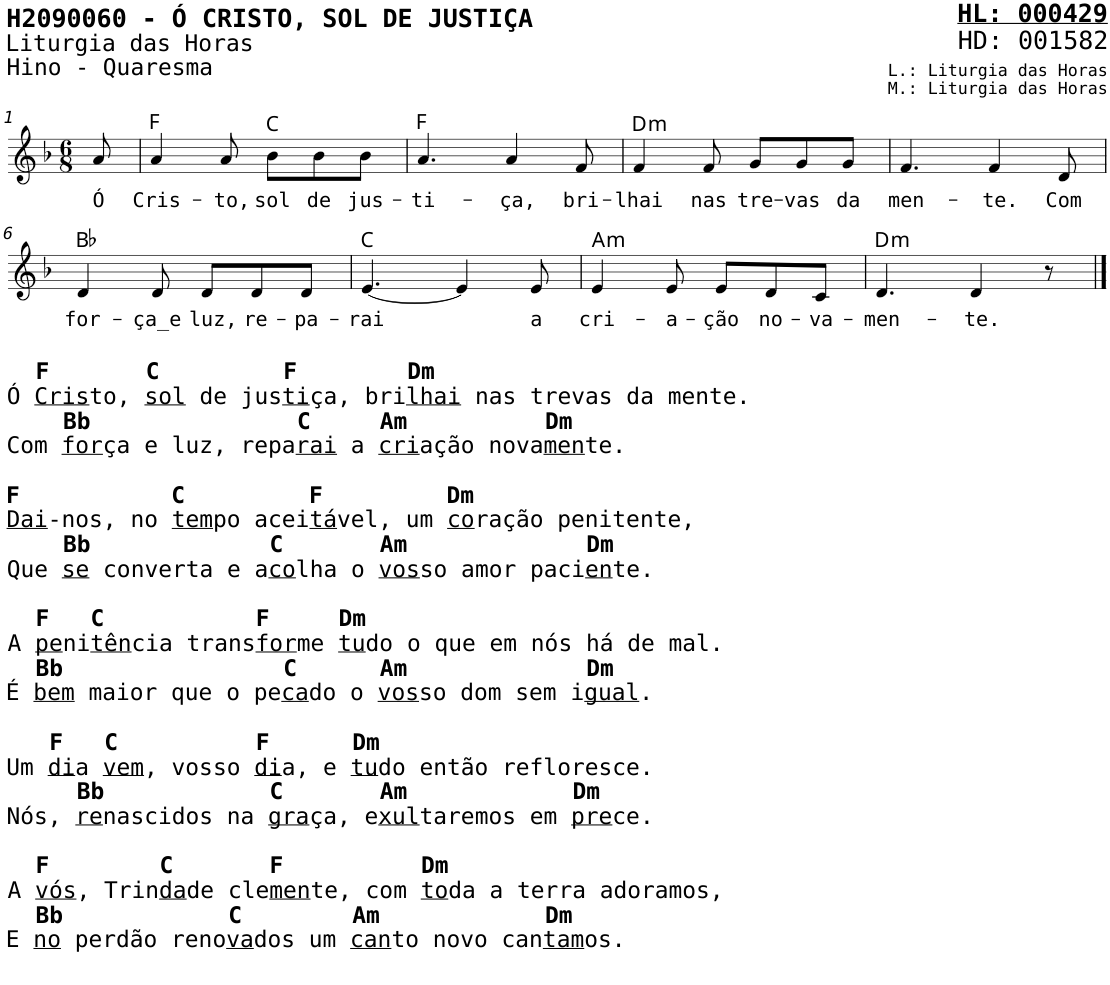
**kern	**text	**harte
*part1	*part1	*part1
*staff1	*staff1	*
*I"Voz	*	*
*I'V	*	*
*stria5	*	*
*clefG2	*	*
*k[b-]	*	*
*M6/8	*	*
=1	=1	=1
!	!LO:LY:b	!
8a/	Ó	.
=2	=2	=2
!	!LO:LY:b	!
4a/	Cris-	F:maj
!	!LO:LY:b	!
8a/	-to,	.
!	!LO:LY:b	!
8b-\L	sol	C:maj
!	!LO:LY:b	!
8b-\	de	.
!	!LO:LY:b	!
8b-\J	jus-	.
=3	=3	=3
!	!LO:LY:b	!
4.a/	-ti-	F:maj
!	!LO:LY:b	!
4a/	-ça,	.
!	!LO:LY:b	!
8f/	bri-	.
=4	=4	=4
!	!LO:LY:b	!LO:H:kt=m
4f/	-lhai	D:min
!	!LO:LY:b	!
8f/	nas	.
!	!LO:LY:b	!
8g/L	tre-	.
!	!LO:LY:b	!
8g/	-vas	.
!	!LO:LY:b	!
8g/J	da	.
=5	=5	=5
!	!LO:LY:b	!
4.f/	men-	.
!	!LO:LY:b	!
4f/	-te.	.
!	!LO:LY:b	!
8d/	Com	.
!!LO:LB:g=z
=6	=6	=6
!LO:TX:b:B:t=F       C &nbsp;       F &nbsp;      Dm	!	!
!LO:TX:b:t=Ó	!	!
!LO:TX:b:t=Cris	!	!
!LO:TX:b:t=to,	!	!
!LO:TX:b:t=sol	!	!
!LO:TX:b:t=de jus	!	!
!LO:TX:b:t=ti	!	!
!LO:TX:b:t=ça, bri	!	!
!LO:TX:b:t=lhai	!	!
!LO:TX:b:t=nas trevas da mente.	!	!
!LO:TX:b:B:t=Bb               C     Am          Dm	!	!
!LO:TX:b:t=Com	!	!
!LO:TX:b:t=for	!	!
!LO:TX:b:t=ça e luz, repa	!	!
!LO:TX:b:t=rai	!	!
!LO:TX:b:t=a	!	!
!LO:TX:b:t=cri	!	!
!LO:TX:b:t=ação nova	!	!
!LO:TX:b:t=men	!	!
!LO:TX:b:t=te.	!	!
!LO:TX:b:B:t=F           C &nbsp;       F &nbsp;       Dm	!	!
!LO:TX:b:t=Dai	!	!
!LO:TX:b:t=-nos, no	!	!
!LO:TX:b:t=tem	!	!
!LO:TX:b:t=po acei	!	!
!LO:TX:b:t=tá	!	!
!LO:TX:b:t=vel, um	!	!
!LO:TX:b:t=co	!	!
!LO:TX:b:t=ração penitente,	!	!
!LO:TX:b:B:t=Bb             C       Am             Dm	!	!
!LO:TX:b:t=Que	!	!
!LO:TX:b:t=se	!	!
!LO:TX:b:t=converta e a	!	!
!LO:TX:b:t=co	!	!
!LO:TX:b:t=lha o	!	!
!LO:TX:b:t=vos	!	!
!LO:TX:b:t=so amor paci	!	!
!LO:TX:b:t=en	!	!
!LO:TX:b:t=te.	!	!
!LO:TX:b:B:t=F   C &nbsp;         F &nbsp;   Dm	!	!
!LO:TX:b:t=A	!	!
!LO:TX:b:t=pe	!	!
!LO:TX:b:t=ni	!	!
!LO:TX:b:t=tên	!	!
!LO:TX:b:t=cia trans	!	!
!LO:TX:b:t=for	!	!
!LO:TX:b:t=me	!	!
!LO:TX:b:t=tu	!	!
!LO:TX:b:t=do o que em nós há de mal.	!	!
!LO:TX:b:B:t=Bb                C      Am             Dm	!	!
!LO:TX:b:t=É	!	!
!LO:TX:b:t=bem	!	!
!LO:TX:b:t=maior que o pe	!	!
!LO:TX:b:t=ca	!	!
!LO:TX:b:t=do o	!	!
!LO:TX:b:t=vos	!	!
!LO:TX:b:t=so dom sem i	!	!
!LO:TX:b:t=gual	!	!
!LO:TX:b:t=.	!	!
!LO:TX:b:B:t=F   C &nbsp;        F &nbsp;    Dm	!	!
!LO:TX:b:t=Um	!	!
!LO:TX:b:t=di	!	!
!LO:TX:b:t=a	!	!
!LO:TX:b:t=vem	!	!
!LO:TX:b:t=, vosso	!	!
!LO:TX:b:t=di	!	!
!LO:TX:b:t=a, e	!	!
!LO:TX:b:t=tu	!	!
!LO:TX:b:t=do então refloresce.	!	!
!LO:TX:b:B:t=Bb            C       Am            Dm	!	!
!LO:TX:b:t=Nós,	!	!
!LO:TX:b:t=re	!	!
!LO:TX:b:t=nascidos na	!	!
!LO:TX:b:t=gra	!	!
!LO:TX:b:t=ça, e	!	!
!LO:TX:b:t=xul	!	!
!LO:TX:b:t=taremos em	!	!
!LO:TX:b:t=pre	!	!
!LO:TX:b:t=ce.	!	!
!LO:TX:b:B:t=F        C &nbsp;     F &nbsp;        Dm	!	!
!LO:TX:b:t=A	!	!
!LO:TX:b:t=vós	!	!
!LO:TX:b:t=, Trin	!	!
!LO:TX:b:t=da	!	!
!LO:TX:b:t=de cle	!	!
!LO:TX:b:t=men	!	!
!LO:TX:b:t=te, com	!	!
!LO:TX:b:t=to	!	!
!LO:TX:b:t=da a terra adoramos,	!	!
!LO:TX:b:B:t=Bb            C        Am            Dm	!	!
!LO:TX:b:t=E	!	!
!LO:TX:b:t=no	!	!
!LO:TX:b:t=perdão reno	!	!
!LO:TX:b:t=va	!	!
!LO:TX:b:t=dos um	!	!
!LO:TX:b:t=can	!	!
!LO:TX:b:t=to novo can	!	!
!LO:TX:b:t=tam	!	!
!LO:TX:b:t=os.	!	!
!	!LO:LY:b	!
4d/	for-	Bb:maj
!	!LO:LY:b	!
8d/	-ça_e	.
!	!LO:LY:b	!
8d/L	luz,	.
!	!LO:LY:b	!
8d/	re-	.
!	!LO:LY:b	!
8d/J	-pa-	.
=7	=7	=7
!	!LO:LY:b	!
[4.e/	-rai	C:maj
4e/]	.	.
!	!LO:LY:b	!
8e/	a	.
=8	=8	=8
!	!LO:LY:b	!LO:H:kt=m
4e/	cri-	A:min
!	!LO:LY:b	!
8e/	-a-	.
!	!LO:LY:b	!
8e/L	-ção	.
!	!LO:LY:b	!
8d/	no-	.
!	!LO:LY:b	!
8c/J	-va-	.
=9	=9	=9
!	!LO:LY:b	!LO:H:kt=m
4.d/	-men-	D:min
!	!LO:LY:b	!
4d/	-te.	.
8r	.	.
==	==	==
*-	*-	*-
